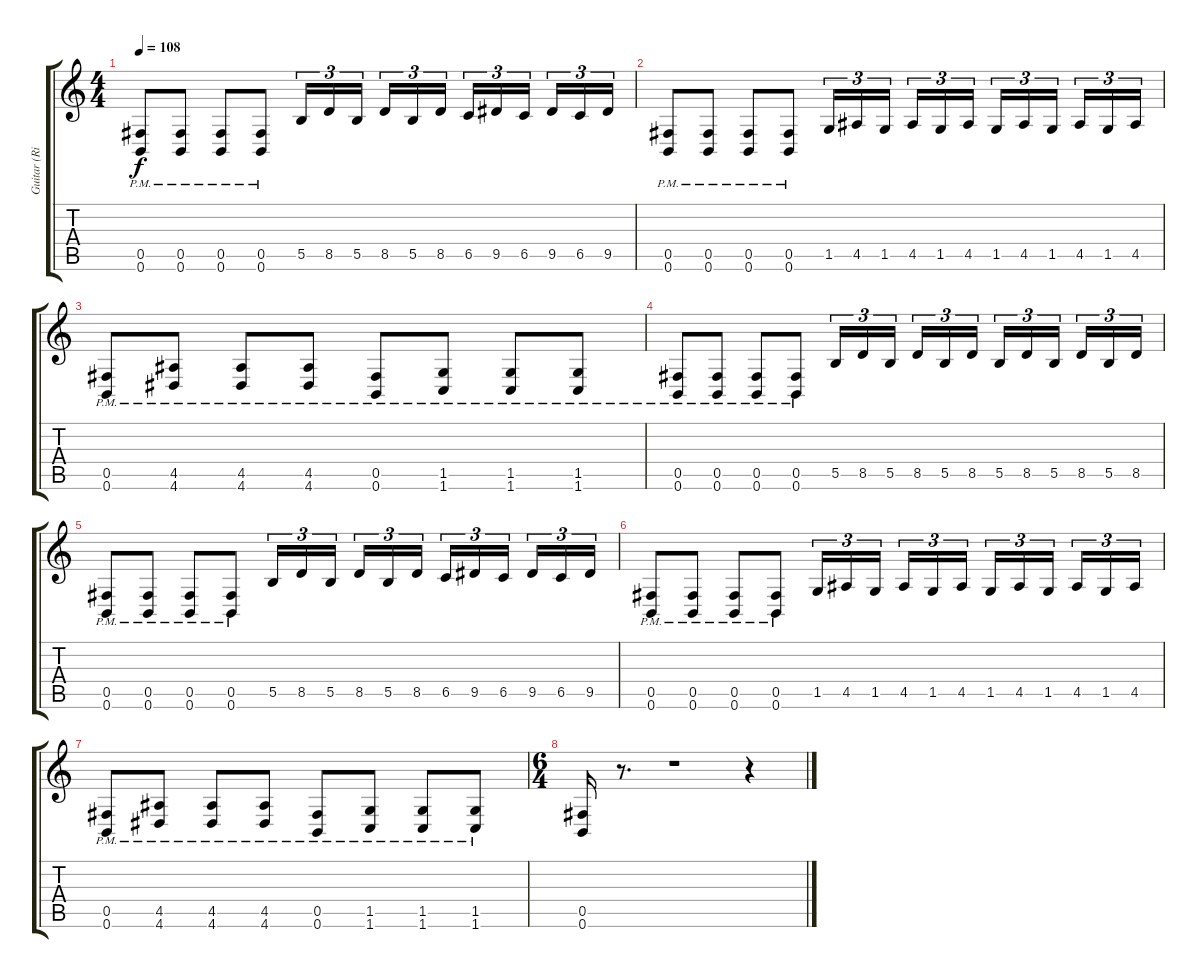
\track ("Guitar (Right)" "Guitar (Ri") {instrument overdrivenguitar}
\staff {score tabs}
\tuning (Db4 Ab3 E3 B2 Gb2 B1) {hide}
\ts (4 4)
\tempo 108
\clef g2
\ks c
(0.5{pm} 0.6{pm}).8{dy f} (0.5{pm} 0.6{pm}).8 (0.5{pm} 0.6{pm}).8 (0.5{pm} 0.6{pm}).8 5.5.16{tu (3 2)} 8.5.16{tu (3 2)} 5.5.16{tu (3 2) beam splitsecondary} 8.5.16{tu (3 2)} 5.5.16{tu (3 2)} 8.5.16{tu (3 2)} 6.5.16{tu (3 2)} 9.5.16{tu (3 2)} 6.5.16{tu (3 2) beam splitsecondary} 9.5.16{tu (3 2)} 6.5.16{tu (3 2)} 9.5.16{tu (3 2)} |
(0.5{pm} 0.6{pm}).8 (0.5{pm} 0.6{pm}).8 (0.5{pm} 0.6{pm}).8 (0.5{pm} 0.6{pm}).8 1.5.16{tu (3 2)} 4.5.16{tu (3 2)} 1.5.16{tu (3 2) beam splitsecondary} 4.5.16{tu (3 2)} 1.5.16{tu (3 2)} 4.5.16{tu (3 2)} 1.5.16{tu (3 2)} 4.5.16{tu (3 2)} 1.5.16{tu (3 2) beam splitsecondary} 4.5.16{tu (3 2)} 1.5.16{tu (3 2)} 4.5.16{tu (3 2)} |
(0.5{pm} 0.6{pm}).8 (4.5{pm} 4.6{pm}).8 (4.5{pm} 4.6{pm}).8 (4.5{pm} 4.6{pm}).8 (0.5{pm} 0.6{pm}).8 (1.5{pm} 1.6{pm}).8 (1.5{pm} 1.6{pm}).8 (1.5{pm} 1.6{pm}).8 |
(0.5{pm} 0.6{pm}).8 (0.5{pm} 0.6{pm}).8 (0.5{pm} 0.6{pm}).8 (0.5{pm} 0.6{pm}).8 5.5.16{tu (3 2)} 8.5.16{tu (3 2)} 5.5.16{tu (3 2) beam splitsecondary} 8.5.16{tu (3 2)} 5.5.16{tu (3 2)} 8.5.16{tu (3 2)} 5.5.16{tu (3 2)} 8.5.16{tu (3 2)} 5.5.16{tu (3 2) beam splitsecondary} 8.5.16{tu (3 2)} 5.5.16{tu (3 2)} 8.5.16{tu (3 2)} |
(0.5{pm} 0.6{pm}).8 (0.5{pm} 0.6{pm}).8 (0.5{pm} 0.6{pm}).8 (0.5{pm} 0.6{pm}).8 5.5.16{tu (3 2)} 8.5.16{tu (3 2)} 5.5.16{tu (3 2) beam splitsecondary} 8.5.16{tu (3 2)} 5.5.16{tu (3 2)} 8.5.16{tu (3 2)} 6.5.16{tu (3 2)} 9.5.16{tu (3 2)} 6.5.16{tu (3 2) beam splitsecondary} 9.5.16{tu (3 2)} 6.5.16{tu (3 2)} 9.5.16{tu (3 2)} |
(0.5{pm} 0.6{pm}).8 (0.5{pm} 0.6{pm}).8 (0.5{pm} 0.6{pm}).8 (0.5{pm} 0.6{pm}).8 1.5.16{tu (3 2)} 4.5.16{tu (3 2)} 1.5.16{tu (3 2) beam splitsecondary} 4.5.16{tu (3 2)} 1.5.16{tu (3 2)} 4.5.16{tu (3 2)} 1.5.16{tu (3 2)} 4.5.16{tu (3 2)} 1.5.16{tu (3 2) beam splitsecondary} 4.5.16{tu (3 2)} 1.5.16{tu (3 2)} 4.5.16{tu (3 2)} |
(0.5{pm} 0.6{pm}).8 (4.5{pm} 4.6{pm}).8 (4.5{pm} 4.6{pm}).8 (4.5{pm} 4.6{pm}).8 (0.5{pm} 0.6{pm}).8 (1.5{pm} 1.6{pm}).8 (1.5{pm} 1.6{pm}).8 (1.5{pm} 1.6{pm}).8 |
\ts (6 4)
(0.5 0.6).16 r.8{d} r.1 r.4
